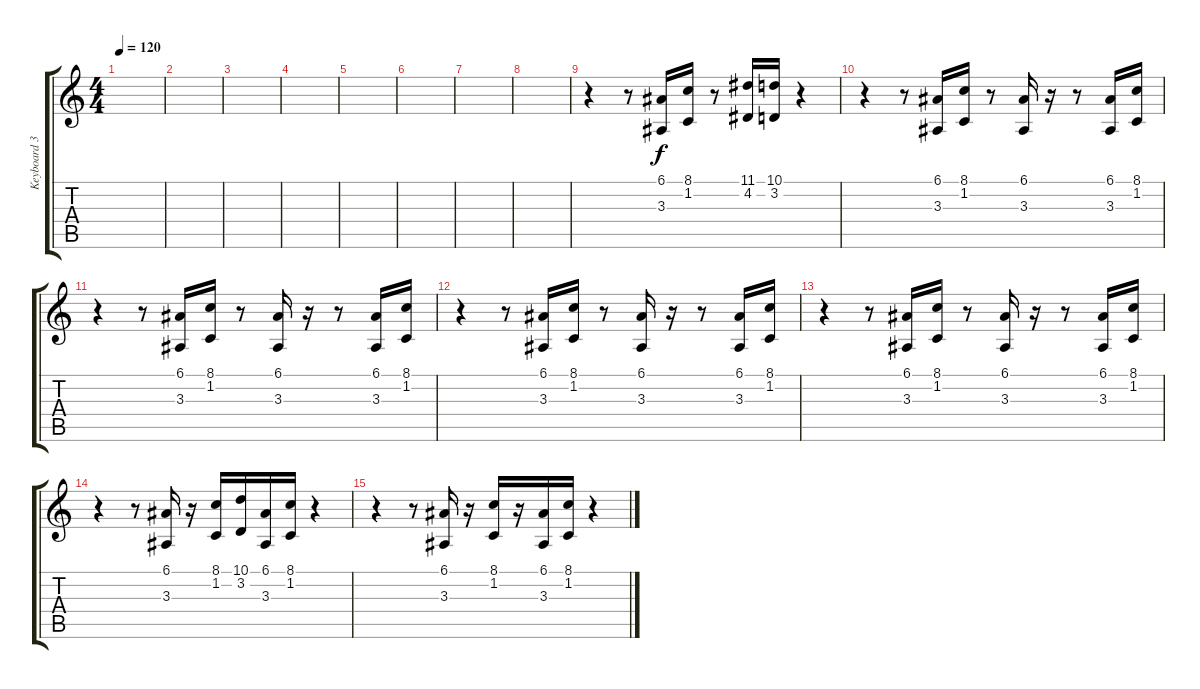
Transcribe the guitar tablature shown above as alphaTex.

\track ("Keyboard 3_3" "Keyboard 3") {instrument orchestrahit}
\staff {score tabs}
\tuning (E4 B3 G3 D3 A2 E2) {hide}
\ts (4 4)
\tempo 120
\clef g2
\ks c
|
|
|
|
|
|
|
|
r.4 r.8 (6.1 3.3).16 (8.1 1.2).16 r.8 (11.1 4.2).16 (10.1 3.2).16 r.4 |
r.4 r.8 (6.1 3.3).16 (8.1 1.2).16 r.8 (6.1 3.3).16 r.16 r.8 (6.1 3.3).16 (8.1 1.2).16 |
r.4 r.8 (6.1 3.3).16 (8.1 1.2).16 r.8 (6.1 3.3).16 r.16 r.8 (6.1 3.3).16 (8.1 1.2).16 |
r.4 r.8 (6.1 3.3).16 (8.1 1.2).16 r.8 (6.1 3.3).16 r.16 r.8 (6.1 3.3).16 (8.1 1.2).16 |
r.4 r.8 (6.1 3.3).16 (8.1 1.2).16 r.8 (6.1 3.3).16 r.16 r.8 (6.1 3.3).16 (8.1 1.2).16 |
r.4 r.8 (6.1 3.3).16 r.16 (8.1 1.2).16 (10.1 3.2).16 (6.1 3.3).16 (8.1 1.2).16 r.4 |
r.4 r.8 (6.1 3.3).16 r.16 (8.1 1.2).16 r.16 (6.1 3.3).16 (8.1 1.2).16 r.4
